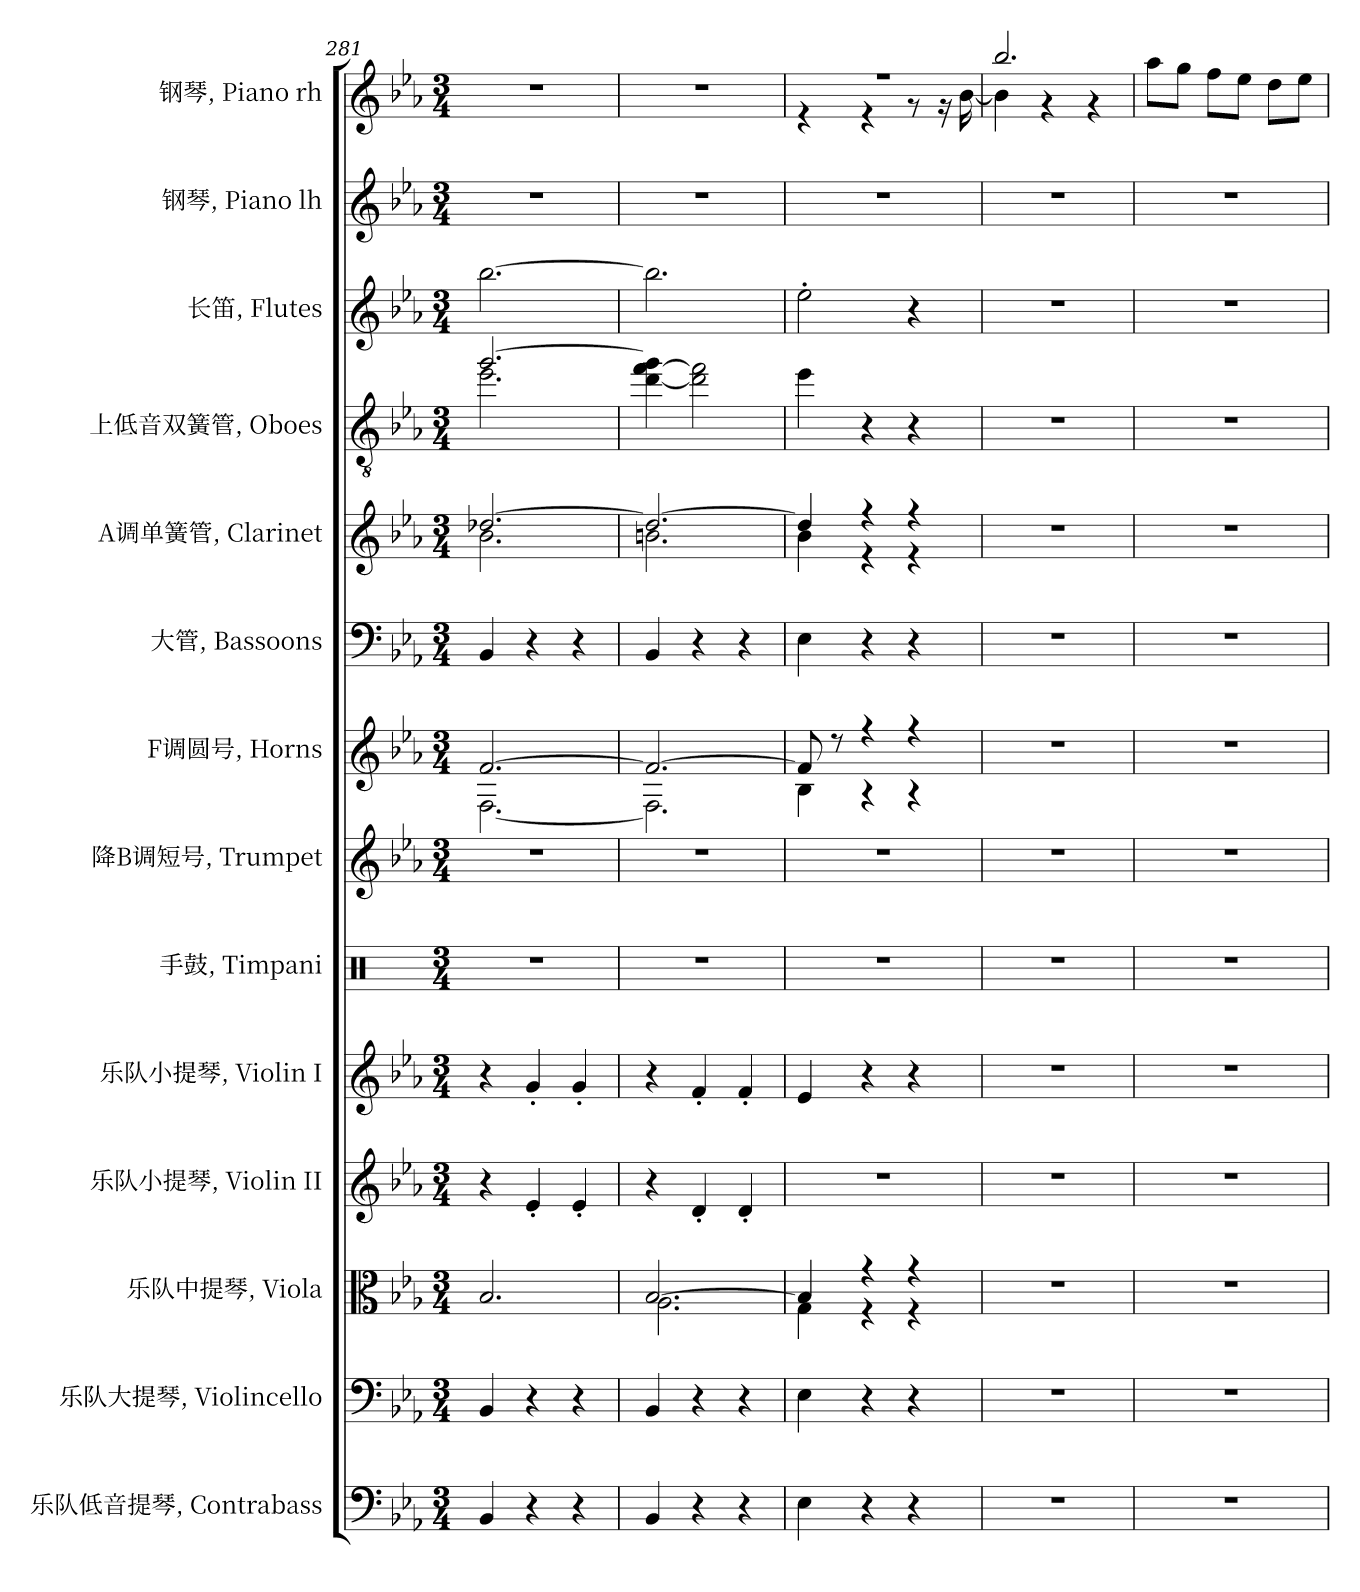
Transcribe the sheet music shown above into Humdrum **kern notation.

**kern	**kern	**kern	**kern	**kern	**kern	**kern	**kern	**kern	**kern	**kern	**kern	**kern	**kern
*part14	*part13	*part12	*part11	*part10	*part9	*part8	*part7	*part6	*part5	*part4	*part3	*part2	*part1
*staff14	*staff13	*staff12	*staff11	*staff10	*staff9	*staff8	*staff7	*staff6	*staff5	*staff4	*staff3	*staff2	*staff1
*I"乐队低音提琴, Contrabass	*I"乐队大提琴, Violincello	*I"乐队中提琴, Viola	*I"乐队小提琴, Violin II	*I"乐队小提琴, Violin I	*I"手鼓, Timpani	*I"降B调短号, Trumpet	*I"F调圆号, Horns	*I"大管, Bassoons	*I"A调单簧管, Clarinet	*I"上低音双簧管, Oboes	*I"长笛, Flutes	*I"钢琴, Piano lh	*I"钢琴, Piano rh
*I'Cbs.	*	*	*	*	*	*	*I'F Hn.	*I'Bsn.	*I'A Cl.	*	*I'Fl.	*I'Pno.	*I'Pno.
*clefF4	*clefF4	*clefC3	*clefG2	*clefG2	*clefX	*clefG2	*clefG2	*clefF4	*clefG2	*clefGv2	*clefG2	*clefG2	*clefG2
*ITrd7c12	*	*	*	*	*	*ITrd1c2	*ITrd4c7	*	*ITrd2c3	*	*	*	*
*k[b-e-a-]	*k[b-e-a-]	*k[b-e-a-]	*k[b-e-a-]	*k[b-e-a-]	*k[]	*k[b-e-a-d-g-]	*k[b-e-a-d-]	*k[b-e-a-]	*k[]	*k[b-e-a-]	*k[b-e-a-]	*k[b-e-a-]	*k[b-e-a-]
*M3/4	*M3/4	*M3/4	*M3/4	*M3/4	*M3/4	*M3/4	*M3/4	*M3/4	*M3/4	*M3/4	*M3/4	*M3/4	*M3/4
=281	=281	=281	=281	=281	=281	=281	=281	=281	=281	=281	=281	=281	=281
*	*	*	*	*	*	*	*^	*	*^	*^	*	*	*
4BBB-/	4BB-/	2.B-/	4r	4r	2.r	2.r	[2.B-/	[2.BB-\	4BB-/	[2.b-X/	2.g\	[2.gg/	2.ee-\	[2.bb-\	2.r	2.r
4r	4r	.	4e-'/	4g'/	.	.	.	.	4r	.	.	.	.	.	.	.
4r	4r	.	4e-'/	4g'/	.	.	.	.	4r	.	.	.	.	.	.	.
*	*	*	*	*	*	*	*	*	*	*	*	*v	*v	*	*	*
=282	=282	=282	=282	=282	=282	=282	=282	=282	=282	=282	=282	=282	=282	=282	=282
*	*	*^	*	*	*	*	*	*	*	*	*	*	*	*	*
4BBB-/	4BB-/	[2.B-/	2.A-\	4r	4r	2.r	2.r	2.B-/_	2.BB-\]	4BB-/	2.b-/_	2.g#X\	[4dd\ [4ff\ 4gg\]	2.bb-\]	2.r	2.r
4r	4r	.	.	4d'/	4f'/	.	.	.	.	4r	.	.	2dd\] 2ff\]	.	.	.
4r	4r	.	.	4d'/	4f'/	.	.	.	.	4r	.	.	.	.	.	.
!!LO:PB:g=z
=283	=283	=283	=283	=283	=283	=283	=283	=283	=283	=283	=283	=283	=283	=283	=283	=283
*	*	*	*	*	*	*	*	*	*	*	*	*	*	*	*	*^
4EE-\	4E-\	4B-/]	4G\	2.r	4e-/	2.r	2.r	8B-/]	4E-\	4E-\	4b-/]	4g\	4ee-\	2ee-'\	2.r	2.r	4r
.	.	.	.	.	.	.	.	8r	.	.	.	.	.	.	.	.	.
4r	4r	4r	4r	.	4r	.	.	4r	4r	4r	4r	4r	4r	.	.	.	4r
4r	4r	4r	4r	.	4r	.	.	4r	4r	4r	4r	4r	4r	4r	.	.	8r
.	.	.	.	.	.	.	.	.	.	.	.	.	.	.	.	.	16r
.	.	.	.	.	.	.	.	.	.	.	.	.	.	.	.	.	[16b-\
*	*	*v	*v	*	*	*	*	*v	*v	*	*v	*v	*	*	*	*	*
=284	=284	=284	=284	=284	=284	=284	=284	=284	=284	=284	=284	=284	=284	=284
2.r	2.r	2.r	2.r	2.r	2.r	2.r	2.r	2.r	2.r	2.r	2.r	2.r	2.bb-/	4b-\]
.	.	.	.	.	.	.	.	.	.	.	.	.	.	4r
.	.	.	.	.	.	.	.	.	.	.	.	.	.	4r
*	*	*	*	*	*	*	*	*	*	*	*	*	*v	*v
=285	=285	=285	=285	=285	=285	=285	=285	=285	=285	=285	=285	=285	=285
2.r	2.r	2.r	2.r	2.r	2.r	2.r	2.r	2.r	2.r	2.r	2.r	2.r	8aa-\L
.	.	.	.	.	.	.	.	.	.	.	.	.	8gg\J
.	.	.	.	.	.	.	.	.	.	.	.	.	8ff\L
.	.	.	.	.	.	.	.	.	.	.	.	.	8ee-\J
.	.	.	.	.	.	.	.	.	.	.	.	.	8dd\L
.	.	.	.	.	.	.	.	.	.	.	.	.	8ee-\J
=	=	=	=	=	=	=	=	=	=	=	=	=	=
*-	*-	*-	*-	*-	*-	*-	*-	*-	*-	*-	*-	*-	*-
